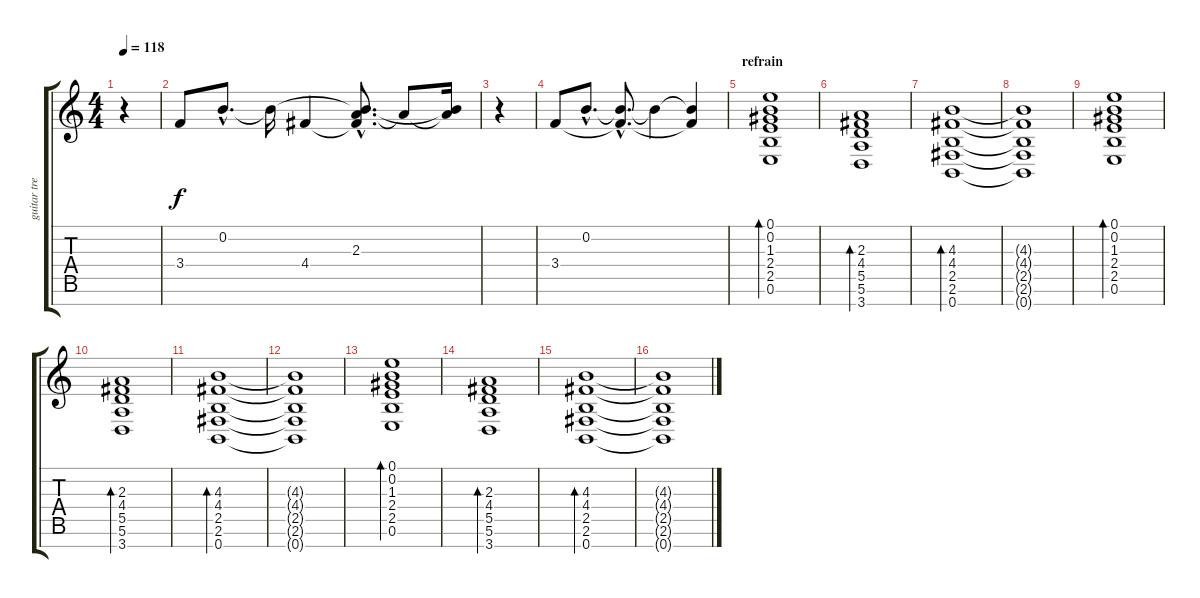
\track ("guitar tremolo" "guitar tre") {instrument acousticguitarsteel}
\staff {score tabs}
\tuning (E4 B3 G3 D3 A2 E2 B1) {hide}
\ts (4 4)
\tempo 118
\clef g2
\ks c
r.4{dy f} |
3.4.8{instrument acousticguitarsteel} 0.2{hac}.8{d} 0.2{t}.16 4.4.4 (0.2{hac t} 2.3{hac} 4.4{hac t}).8{d} 2.3{t}.8 (0.2{t} 2.3{t}).16 |
r.4 |
3.4.8 0.2{hac}.8{d} (0.2{hac t} 3.4{hac t}).8{d} 0.2{t}.4 (0.2{t} 3.4{t}).4 |
\section ("" "refrain")
(0.1 0.2 1.3 2.4 2.5 0.6).1{bd 120 instrument distortionguitar} |
(2.3 4.4 5.5 5.6 3.7).1{bd 120} |
(4.3 4.4 2.5 2.6 0.7).1{bd 120} |
(4.3{t} 4.4{t} 2.5{t} 2.6{t} 0.7{t}).1 |
(0.1 0.2 1.3 2.4 2.5 0.6).1{bd 120} |
(2.3 4.4 5.5 5.6 3.7).1{bd 120} |
(4.3 4.4 2.5 2.6 0.7).1{bd 120} |
(4.3{t} 4.4{t} 2.5{t} 2.6{t} 0.7{t}).1 |
(0.1 0.2 1.3 2.4 2.5 0.6).1{bd 120} |
(2.3 4.4 5.5 5.6 3.7).1{bd 120} |
(4.3 4.4 2.5 2.6 0.7).1{bd 120} |
(4.3{t} 4.4{t} 2.5{t} 2.6{t} 0.7{t}).1
